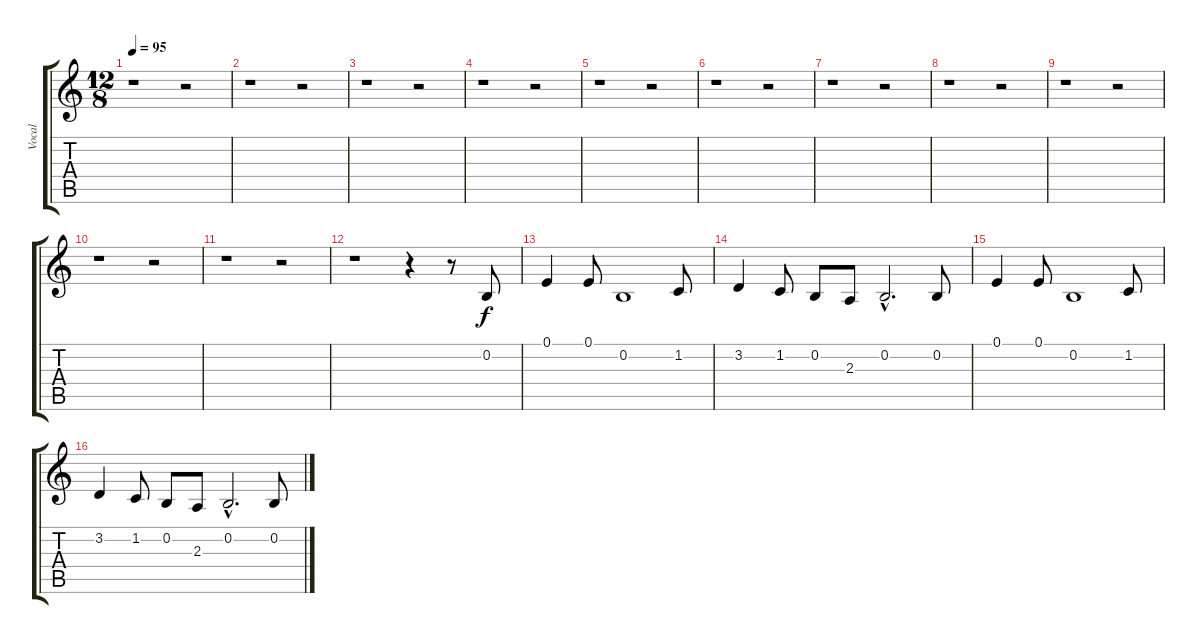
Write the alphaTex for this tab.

\track ("Vocal" "Vocal") {instrument honkytonkpiano}
\staff {score tabs}
\tuning (E4 B3 G3 D3 A2 E2) {hide}
\ts (12 8)
\tempo 95
\clef g2
\ks c
r.1{dy f} r.2 |
r.1 r.2 |
r.1 r.2 |
r.1 r.2 |
r.1 r.2 |
r.1 r.2 |
r.1 r.2 |
r.1 r.2 |
r.1 r.2 |
r.1 r.2 |
r.1 r.2 |
r.1 r.4 r.8 0.2.8 |
0.1.4 0.1.8 0.2.1 1.2.8 |
3.2.4 1.2.8 0.2.8 2.3.8 0.2{hac}.2{d} 0.2.8 |
0.1.4 0.1.8 0.2.1 1.2.8 |
3.2.4 1.2.8 0.2.8 2.3.8 0.2{hac}.2{d} 0.2.8
